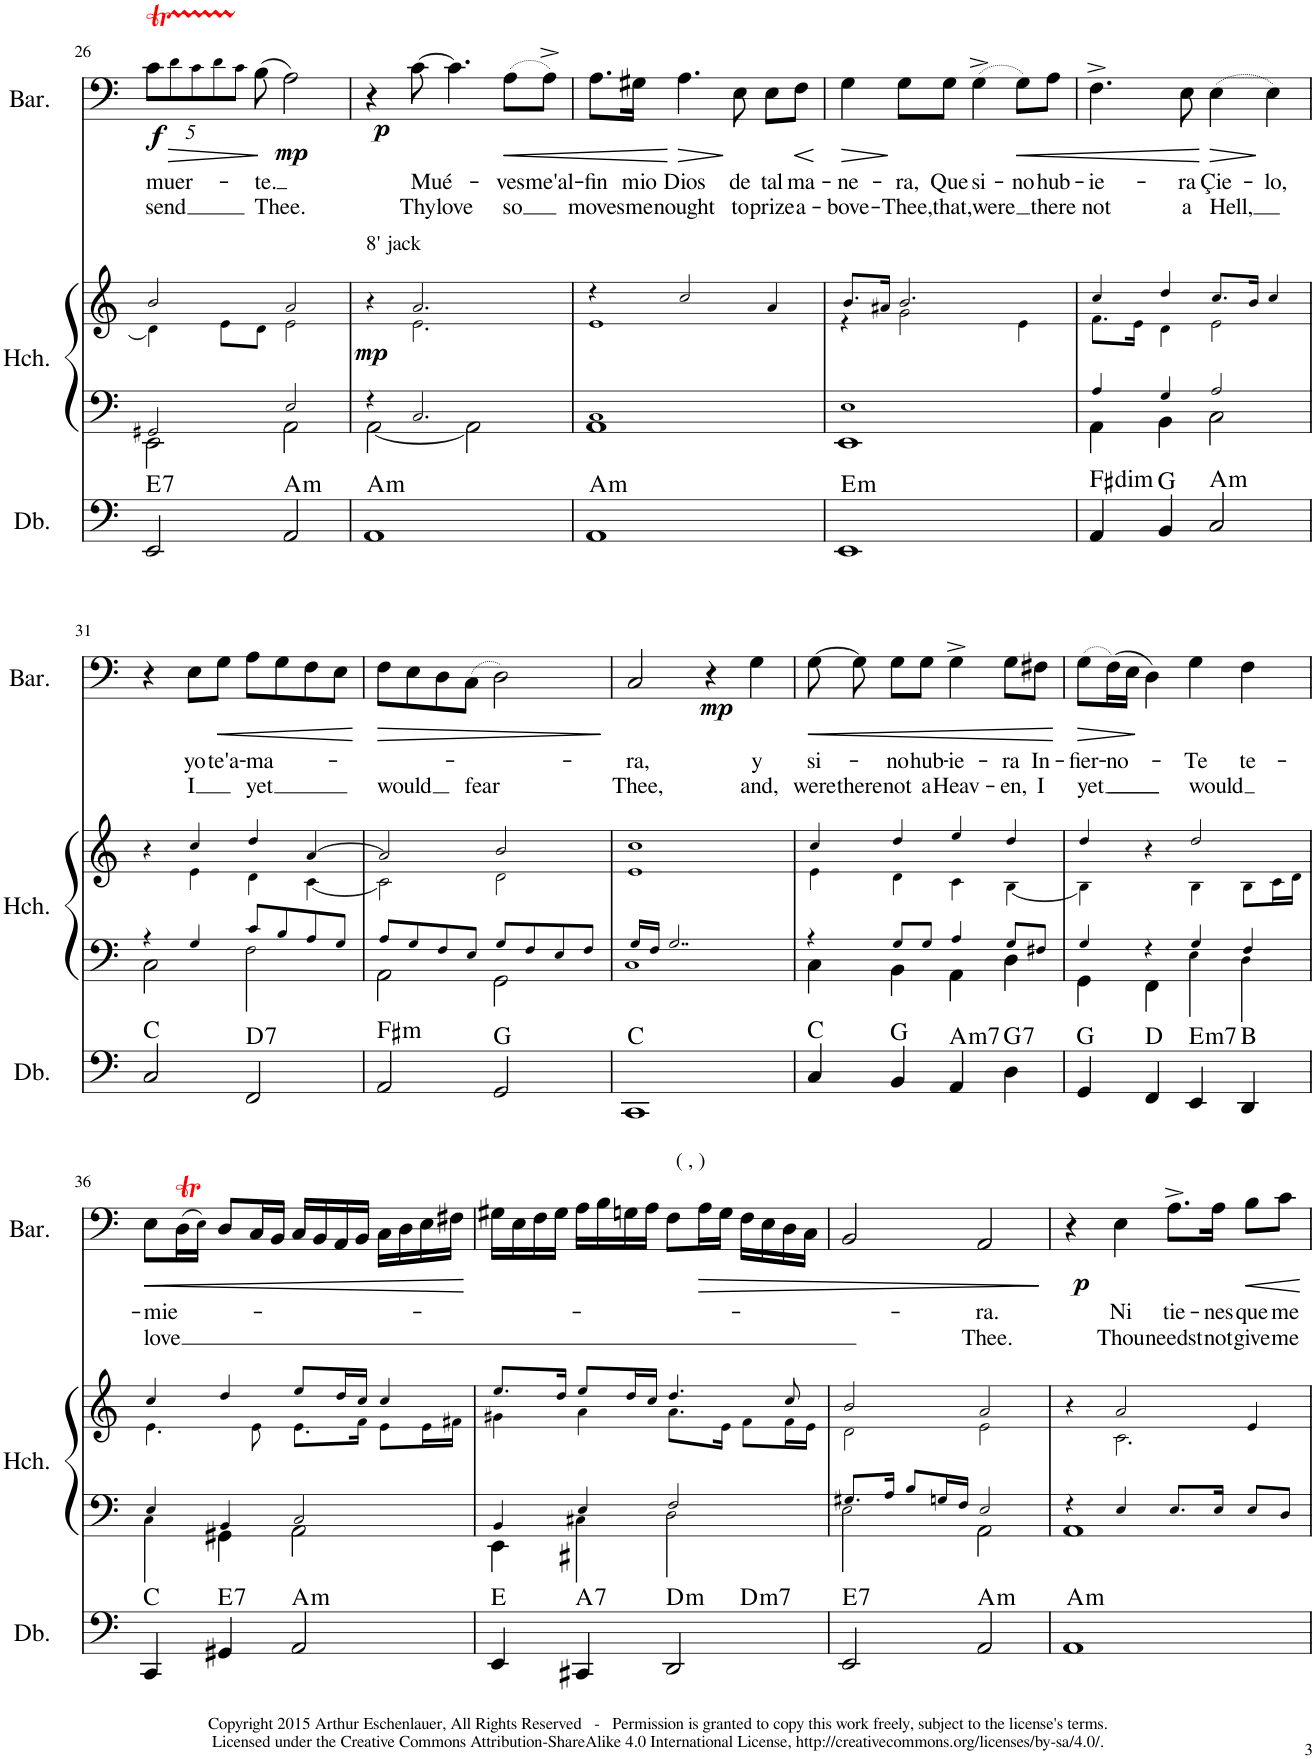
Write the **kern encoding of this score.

**kern	**harte	**kern	**kern	**dynam	**kern	**text	**text	**dynam
*part3	*part3	*part2	*part2	*part2	*part1	*part1	*part1	*part1
*staff4	*	*staff3	*staff2	*staff2/3	*staff1	*staff1	*staff1	*staff1
*I"Double Bass	*	*I"Harpsichord	*	*	*I"Baritone	*	*	*
*I'Db.	*	*I'Hch.	*	*	*I'Bar.	*	*	*
!!LO:PB:g=z
*clefF4	*	*clefF4	*clefG2	*	*clefF4	*	*	*
*k[]	*	*k[]	*k[]	*	*k[]	*	*	*
*M4/4	*	*M4/4	*M4/4	*	*M4/4	*	*	*
=26	=26	=26	=26	=26	=26	=26	=26	=26
*	*	*^	*^	*	*	*	*	*
*	*	*	*	*	*	*	*Xbrackettup	*	*	*
!	!LO:H:kt=7	!	!	!	!	!	!	!LO:LY:b	!LO:LY:b	!LO:DY:b
2EE/	E:7	2GG#X!/	2EE\	2b!/	4d!\]	.	40%3cT\L	muer-	send	f
!	!	!	!	!	!	!	!	!	!	!LO:HP:b
.	.	.	.	.	.	.	40%3d!\	.	.	>
.	.	.	.	.	.	.	40%3c!\	.	.	.
.	.	.	.	.	.	.	40%3d!\	.	.	.
.	.	.	.	.	8e!\L	.	.	.	.	.
.	.	.	.	.	.	.	40%3cTTT!\J	.	.	.
!	!	!	!	!	!	!	!	!LO:LY:b	!LO:LY:b	!
.	.	.	.	.	8d!\J	.	(8B\	-te.	Thee.	.
!	!LO:H:kt=m	!	!	!	!	!	!	!	!	!LO:DY:n=1:b
2AA/	A:min	2E!/	2AA\	2a!/	2e!\	.	2A\)	.	.	] mp
=27	=27	=27	=27	=27	=27	=27	=27	=27	=27	=27
!	!	!	!	!LO:TX:a:t=8' jack	!	!	!	!	!	!
!	!LO:H:kt=m	!	!	!	!	!LO:DY:b	!	!	!	!LO:DY:b
1AA	A:min	4r	[2AA\	4r	4ryy	mp	4r	.	.	p
!	!	!	!	!	!	!	!	!LO:LY:b	!LO:LY:b	!
.	.	2.C!/	.	2.a!/	2.e!\	.	[8c\	Mué-	Thy	.
!	!	!	!	!	!	!	!	!	!LO:LY:b	!
.	.	.	.	.	.	.	4.c\]	.	love	.
.	.	.	2AA\]	.	.	.	.	.	.	.
!	!	!	!	!	!	!	!	!LO:LY:b	!LO:LY:b	!LO:HP:b
.	.	.	.	.	.	.	(8A\L	-ves	so	<
!	!	!	!	!	!	!	!	!LO:LY:b	!	!
.	.	.	.	.	.	.	8A^\J)	me'al-	.	.
=28	=28	=28	=28	=28	=28	=28	=28	=28	=28	=28
!	!LO:H:kt=m	!	!	!	!	!	!	!LO:LY:b	!LO:LY:b	!
1AA	A:min	1C!	1AA	4r	1e!	.	8.A\L	-fin	moves	.
!	!	!	!	!	!	!	!	!LO:LY:b	!LO:LY:b	!
.	.	.	.	.	.	.	16G#X\Jk	mio	me	.
!	!	!	!	!	!	!	!	!LO:LY:b	!LO:LY:b	!LO:HP:n=1:b
.	.	.	.	2cc!/	.	.	4.A\	Dios	nought	[ >
!	!	!	!	!	!	!	!	!LO:LY:b	!LO:LY:b	!
.	.	.	.	.	.	.	8E\	de	to	]
!	!	!	!	!	!	!	!	!LO:LY:b	!LO:LY:b	!
.	.	.	.	4a!/	.	.	8E\L	tal	prize	.
!	!	!	!	!	!	!	!	!LO:LY:b	!LO:LY:b	!LO:HP:b
.	.	.	.	.	.	.	8F\J	ma-	a-	<
*	*	*v	*v	*	*	*	*	*	*	*
*	*	*	*v	*v	*	*	*	*	*
.	.	.	.	.	.	.	.	[
=29	=29	=29	=29	=29	=29	=29	=29	=29
*	*	*^	*^	*	*	*	*	*
!	!LO:H:kt=m	!	!	!	!	!	!	!LO:LY:b	!LO:LY:b	!LO:HP:b
1EE	E:min	1E!	1EE	8.b!/L	4r	.	4G\	-ne-	-bove-	>
.	.	.	.	16a#X!/Jk	.	.	.	.	.	.
!	!	!	!	!	!	!	!	!LO:LY:b	!LO:LY:b	!
.	.	.	.	2.b!/	2g!\	.	8G\L	-ra,	Thee,	]
!	!	!	!	!	!	!	!	!LO:LY:b	!LO:LY:b	!
.	.	.	.	.	.	.	8G\J	Que	that,	.
!	!	!	!	!	!	!	!	!LO:LY:b	!LO:LY:b	!
.	.	.	.	.	.	.	(4G^\	si-	were	.
!	!	!	!	!	!	!	!	!LO:LY:b	!	!LO:HP:b
.	.	.	.	.	4e!\	.	8G\L)	-no	.	<
!	!	!	!	!	!	!	!	!LO:LY:b	!LO:LY:b	!
.	.	.	.	.	.	.	8A\J	hub-	there	.
=30	=30	=30	=30	=30	=30	=30	=30	=30	=30	=30
!	!LO:H:kt=dim	!	!	!	!	!	!	!LO:LY:b	!LO:LY:b	!
4AA/	F#:dim	4A!/	4AA\	4cc!/	8.f!\L	.	4.F^\	-ie-	not	.
.	.	.	.	.	16e!\Jk	.	.	.	.	.
4BB/	G:maj	4G!/	4BB\	4dd!/	4d!\	.	.	.	.	.
!	!	!	!	!	!	!	!	!LO:LY:b	!LO:LY:b	!
.	.	.	.	.	.	.	8E\	-ra	a	.
!	!LO:H:kt=m	!	!	!	!	!	!	!LO:LY:b	!LO:LY:b	!LO:HP:n=1:b
2C/	A:min	2A!/	2C\	8.cc!/L	2e!\	.	(4E\	Çie-	Hell,	[ >
.	.	.	.	16b!/Jk	.	.	.	.	.	.
!	!	!	!	!	!	!	!	!LO:LY:b	!	!
.	.	.	.	4cc!/	.	.	4E\)	-lo,	.	]
!!LO:LB:g=z
=31	=31	=31	=31	=31	=31	=31	=31	=31	=31	=31
2C/	C:maj	4r	2C\	4r	4ryy	.	4r	.	.	.
!	!	!	!	!	!	!	!	!LO:LY:b	!LO:LY:b	!
.	.	4G!/	.	4cc!/	4e!\	.	8E\L	yo	I	.
!	!	!	!	!	!	!	!	!LO:LY:b	!	!LO:HP:b
.	.	.	.	.	.	.	8G\J	te'a-	.	<
!	!LO:H:kt=7	!	!	!	!	!	!	!LO:LY:b	!LO:LY:b	!
2FF/	D:7	8c!/L	2FFi\ 2F!\	4dd!/	4d!\	.	8A\L	-ma-	yet	.
.	.	8B!/	.	.	.	.	8G\	.	.	.
.	.	8A!/	.	[4a!/	[4c!\	.	8F\	.	.	.
.	.	8G!/J	.	.	.	.	8E\J	.	.	.
*	*	*v	*v	*	*	*	*	*	*	*
*	*	*	*v	*v	*	*	*	*	*
.	.	.	.	.	.	.	.	[
=32	=32	=32	=32	=32	=32	=32	=32	=32
*	*	*^	*^	*	*	*	*	*
!	!LO:H:kt=m	!	!	!	!	!	!	!	!LO:LY:b	!LO:HP:b
2AA/	F#:min	8A!/L	2AA\	2a!/]	2c!\]	.	8F\L	.	would	>
.	.	8G!/	.	.	.	.	8E\	.	.	.
.	.	8F!/	.	.	.	.	8D\	.	.	.
!	!	!	!	!	!	!	!	!	!LO:LY:b	!
.	.	8E!/J	.	.	.	.	(8C\J	.	fear	.
2GG/	G:maj	8G!/L	2GG\	2b!/	2d!\	.	2D\)	.	.	.
.	.	8F!/	.	.	.	.	.	.	.	.
.	.	8E!/	.	.	.	.	.	.	.	.
.	.	8F!/J	.	.	.	.	.	.	.	.
*	*	*v	*v	*	*	*	*	*	*	*
*	*	*	*v	*v	*	*	*	*	*
.	.	.	.	.	.	.	.	]
=33	=33	=33	=33	=33	=33	=33	=33	=33
*	*	*^	*^	*	*	*	*	*
!	!	!	!	!	!	!	!	!LO:LY:b	!LO:LY:b	!
1CC	C:maj	16G!/LL	1CCi 1C!	1cc!	1e!	.	2C/	-ra,	Thee,	.
.	.	16F!/JJ	.	.	.	.	.	.	.	.
.	.	2..G!/	.	.	.	.	.	.	.	.
!	!	!	!	!	!	!	!	!	!	!LO:DY:b
.	.	.	.	.	.	.	4r	.	.	mp
!	!	!	!	!	!	!	!	!LO:LY:b	!LO:LY:b	!
.	.	.	.	.	.	.	4G\	y	and,	.
=34	=34	=34	=34	=34	=34	=34	=34	=34	=34	=34
!	!	!	!	!	!	!	!	!LO:LY:b	!LO:LY:b	!LO:HP:b
4C/	C:maj	4r	4C\	4cc!/	4e!\	.	[8G\	si-	were	<
!	!	!	!	!	!	!	!	!	!LO:LY:b	!
.	.	.	.	.	.	.	8G\]	.	there	.
!	!	!	!	!	!	!	!	!LO:LY:b	!LO:LY:b	!
4BB/	G:maj	8G!/L	4BB\	4dd!/	4d!\	.	8G\L	-no	not	.
!	!	!	!	!	!	!	!	!LO:LY:b	!LO:LY:b	!
.	.	8G!/J	.	.	.	.	8G\J	hub-	a	.
!	!LO:H:kt=m7	!	!	!	!	!	!	!LO:LY:b	!LO:LY:b	!
4AA/	A:min7	4A!/	4AA\	4ee!/	4c!\	.	4G^\	-ie-	Heav-	.
!	!LO:H:kt=7	!	!	!	!	!	!	!LO:LY:b	!LO:LY:b	!
4D\	G:7	8G!/L	4D\	4dd!/	[4B!\	.	8G\L	-ra	-en,	.
!	!	!	!	!	!	!	!	!LO:LY:b	!LO:LY:b	!
.	.	8F#X!/J	.	.	.	.	8F#X\J	In-	I	.
*	*	*v	*v	*	*	*	*	*	*	*
*	*	*	*v	*v	*	*	*	*	*
.	.	.	.	.	.	.	.	[
=35	=35	=35	=35	=35	=35	=35	=35	=35
*	*	*^	*^	*	*	*	*	*
!	!	!	!	!	!	!	!	!LO:LY:b	!LO:LY:b	!LO:HP:b
4GG/	G:maj	4G!/	4GG\	4dd!/	4B!\]	.	(8G\L	-fier-	yet	>
!	!	!	!	!	!	!	!	!LO:LY:b	!	!
.	.	.	.	.	.	.	(16F\L)	-no-	.	.
.	.	.	.	.	.	.	16E\JJ	.	.	.
4FF/	D:maj	4r	4FF\	4r	4ryy	.	4D\)	.	.	]
!	!LO:H:kt=m7	!	!	!	!	!	!	!LO:LY:b	!LO:LY:b	!
4EE/	E:min7	4G!/	4EEi\ 4E!\	2dd!/	4B!\	.	4G\	-Te	would	.
!	!	!	!	!	!	!	!	!LO:LY:b	!	!
4DD/	B:maj	4F!/	4DDi\ 4D!\	.	8B!\L	.	4F\	te-	.	.
.	.	.	.	.	16c!\L	.	.	.	.	.
.	.	.	.	.	16d!\JJ	.	.	.	.	.
!!LO:LB:g=z
=36	=36	=36	=36	=36	=36	=36	=36	=36	=36	=36
!	!	!	!	!	!	!	!	!LO:LY:b	!LO:LY:b	!LO:HP:b
4CC/	C:maj	4E!/	4CCi\ 4C!\	4cc!/	4.e!\	.	8E\L	-mie-	love	<
.	.	.	.	.	.	.	(16DT\L	.	.	.
.	.	.	.	.	.	.	16ETTT!\JJ)	.	.	.
!	!LO:H:kt=7	!	!	!	!	!	!	!	!	!
4GG#X/	E:7	4BB!/	4GG#X\	4dd!/	.	.	8D/L	.	.	.
.	.	.	.	.	8e!\	.	16C/L	.	.	.
.	.	.	.	.	.	.	16BB/JJ	.	.	.
!	!LO:H:kt=m	!	!	!	!	!	!	!	!	!
2AA/	A:min	2C!/	2AA\	8ee!/L	8.e!\L	.	16C/LL	.	.	.
.	.	.	.	.	.	.	16BB/	.	.	.
.	.	.	.	16dd!/L	.	.	16AA/	.	.	.
.	.	.	.	16cc!/JJ	16f!\Jk	.	16BB/JJ	.	.	.
.	.	.	.	4cc!/	8e!\L	.	16C\LL	.	.	.
.	.	.	.	.	.	.	16D\	.	.	.
.	.	.	.	.	16e!\L	.	16E\	.	.	.
.	.	.	.	.	16f#X!\JJ	.	16F#X\JJ	.	.	.
*	*	*v	*v	*	*	*	*	*	*	*
*	*	*	*v	*v	*	*	*	*	*
.	.	.	.	.	.	.	.	[
=37	=37	=37	=37	=37	=37	=37	=37	=37
*^	*	*^	*^	*	*	*	*	*
4EE/	2.ryy	E:maj	4BB!/	4EE\	8.ee!/L	4g#X!\	.	16G#X\LL	.	.	.
.	.	.	.	.	.	.	.	16E\	.	.	.
.	.	.	.	.	.	.	.	16F\	.	.	.
.	.	.	.	.	16dd!/Jk	.	.	16G#\JJ	.	.	.
!	!	!LO:H:kt=7	!	!	!	!	!	!	!	!	!
4CC#X/	.	A:7	4E!/	4CC#Xi\ 4C#X!\	8ee!/L	4a!\	.	16A\LL	.	.	.
.	.	.	.	.	.	.	.	16B\	.	.	.
.	.	.	.	.	16dd!/L	.	.	16Gn\	.	.	.
.	.	.	.	.	16cc!/JJ	.	.	16A\JJ	.	.	.
!	!	!LO:H:kt=m	!	!	!	!	!	!LO:TX:a:t=( , )	!	!	!
2DD/	.	D:min	2F!/	2DDi\ 2D!\	4.dd!/	8.a!\L	.	8F\L	.	.	.
!	!	!	!	!	!	!	!	!	!	!	!LO:HP:b
.	.	.	.	.	.	.	.	16A\L	.	.	>
.	.	.	.	.	.	16e!\Jk	.	16G\JJ	.	.	.
!	!	!LO:H:kt=m7	!	!	!	!	!	!	!	!	!
.	4ryy	D:min7	.	.	.	8f!\L	.	16F\LL	.	.	.
.	.	.	.	.	.	.	.	16E\	.	.	.
.	.	.	.	.	8cc!/	16f!\L	.	16D\	.	.	.
.	.	.	.	.	.	16e!\JJ	.	16C\JJ	.	.	.
=38	=38	=38	=38	=38	=38	=38	=38	=38	=38	=38	=38
!	!	!LO:H:kt=7	!	!	!	!	!	!	!	!	!
*v	*v	*	*	*	*	*	*	*	*	*	*
2EE/	E:7	8.G#X!/L	2EEi\ 2E!\	2b!/	2d!\	.	2BB/	.	.	.
.	.	16A!/Jk	.	.	.	.	.	.	.	.
.	.	8B!/L	.	.	.	.	.	.	.	.
.	.	16Gn!/L	.	.	.	.	.	.	.	.
.	.	16F!/JJ	.	.	.	.	.	.	.	.
!	!LO:H:kt=m	!	!	!	!	!	!	!LO:LY:b	!LO:LY:b	!
2AA/	A:min	2E!/	2AA\	2a!/	2e!\	.	2AA/	-ra.	Thee.	.
*	*	*v	*v	*	*	*	*	*	*	*
*	*	*	*v	*v	*	*	*	*	*
.	.	.	.	.	.	.	.	]
=39	=39	=39	=39	=39	=39	=39	=39	=39
*	*	*^	*^	*	*	*	*	*
!	!LO:H:kt=m	!	!	!	!	!	!	!	!	!LO:DY:b
1AA	A:min	4r	1AA	4r	4ryy	.	4r	.	.	p
!	!	!	!	!	!	!	!	!LO:LY:b	!LO:LY:b	!
.	.	4E!/	.	2a!/	2.c!\	.	4E\	Ni	Thou	.
!	!	!	!	!	!	!	!	!LO:LY:b	!LO:LY:b	!
.	.	8.E!/L	.	.	.	.	8.A^\L	tie-	needst	.
!	!	!	!	!	!	!	!	!LO:LY:b	!LO:LY:b	!
.	.	16E!/Jk	.	.	.	.	16A\Jk	-nes	not	.
!	!	!	!	!	!	!	!	!LO:LY:b	!LO:LY:b	!LO:HP:b
.	.	8E!/L	.	4e!/	.	.	8B\L	que	give	<
!	!	!	!	!	!	!	!	!LO:LY:b	!LO:LY:b	!
.	.	8D!/J	.	.	.	.	8c\J	me	me	.
*	*	*v	*v	*	*	*	*	*	*	*
*	*	*	*v	*v	*	*	*	*	*
.	.	.	.	.	.	.	.	[
=	=	=	=	=	=	=	=	=
*-	*-	*-	*-	*-	*-	*-	*-	*-
